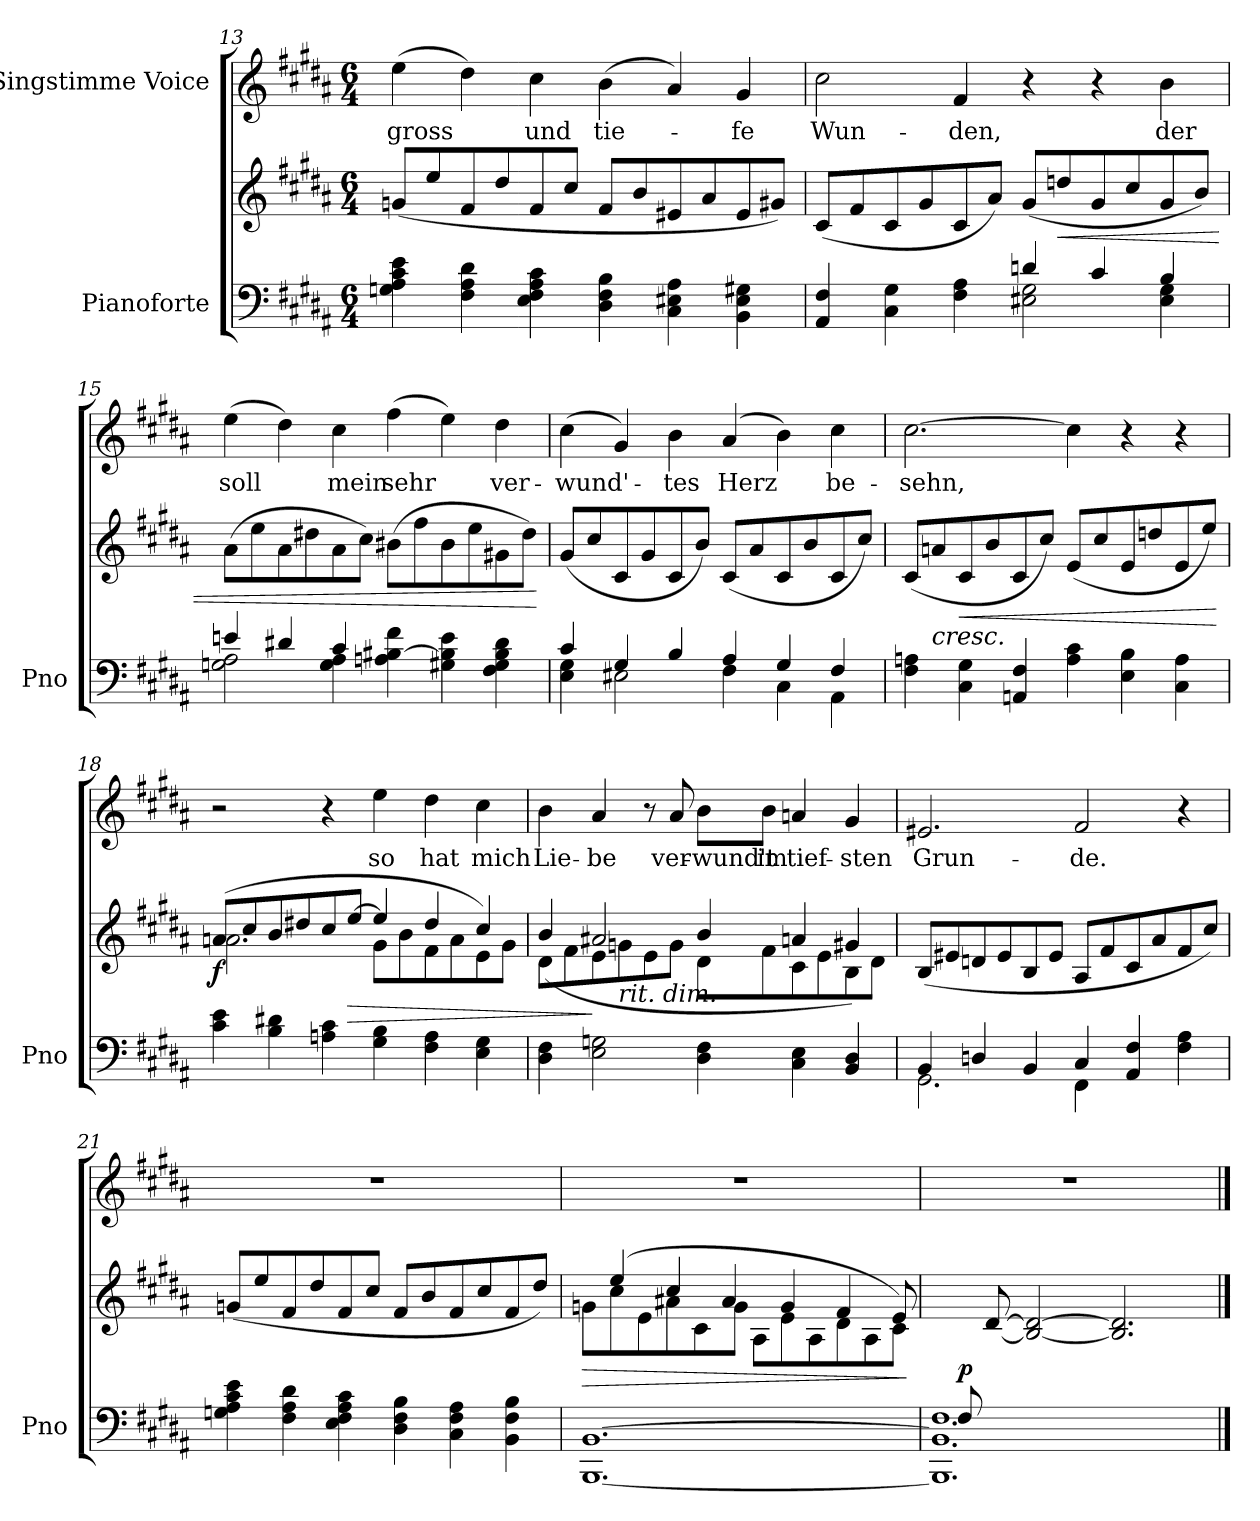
**kern	**kern	**dynam	**kern	**text
*part2	*part2	*part2	*part1	*part1
*staff3	*staff2	*staff2/3	*staff1	*staff1
*I"Pianoforte	*	*	*I"Singstimme Voice	*
*I'Pno	*	*	*	*
*clefF4	*clefG2	*	*clefG2	*
*k[f#c#g#d#a#]	*k[f#c#g#d#a#]	*	*k[f#c#g#d#a#]	*
*M6/4	*M6/4	*	*M6/4	*
=13	=13	=13	=13	=13
!	!	!	!	!LO:LY:b
4Gn\ 4A#\ 4c#\ 4e\	(<8gn/L	.	(>4ee\	gross
.	8ee/	.	.	.
4F#\ 4A#\ 4d#\	8f#/	.	4dd#\)	.
.	8dd#/	.	.	.
!	!	!	!	!LO:LY:b
4E\ 4F#\ 4A#\ 4c#\	8f#/	.	4cc#\	und
.	8cc#/J	.	.	.
!	!	!	!	!LO:LY:b
4D#\ 4F#\ 4B\	8f#/L	.	(>4b\	tie-
.	8b/	.	.	.
4C#\ 4E#X\ 4A#\	8e#X/	.	4a#/)	.
.	8a#/	.	.	.
!	!	!	!	!LO:LY:b
4BB\ 4E#\ 4G#i\	8e#/	.	4g#/	-fe
.	8g#i/J)	.	.	.
=14	=14	=14	=14	=14
*^	*	*	*	*
!	!	!	!	!	!LO:LY:b
4AA#/ 4F#/	2.ryy	(<8c#/L	.	2cc#\	Wun-
.	.	8f#/	.	.	.
4C#\ 4G#\	.	8c#/	.	.	.
.	.	8g#/	.	.	.
!	!	!	!	!	!LO:LY:b
4F#\ 4A#\	.	8c#/	.	4f#/	-den,
.	.	8a#/J)	.	.	.
2E#X\ 2G#\	4dn/	(<8g#/L	.	4r	.
!	!	!	!LO:HP:b	!	!
.	.	8ddn/	<	.	.
.	4c#/	8g#/	.	4r	.
.	.	8cc#/	.	.	.
!	!	!	!	!	!LO:LY:b
4E#\ 4G#\	4B/	8g#/	.	4b\	der
.	.	8b/J)	.	.	.
!!LO:LB:g=z
=15	=15	=15	=15	=15	=15
!	!	!	!	!	!LO:LY:b
4en/	2Gn\ 2A#\	(>8a#\L	.	(>4ee\	soll
.	.	8ee\	.	.	.
4d#X/	.	8a#\	.	4dd#\)	.
.	.	8dd#X\	.	.	.
!	!	!	!	!	!LO:LY:b
4c#/	4G\ 4A#\	8a#\	.	4cc#\	mein
.	.	8cc#\J)	.	.	.
!	!	!	!	!	!LO:LY:b
4ryy	4An\ [4B#X\ 4f#\	(>8b#X\L	.	(>4ff#\	sehr
.	.	8ff#\	.	.	.
2ryy	4G#X\ 4B#\] 4e\	8b#\	.	4ee\)	.
.	.	8ee\	.	.	.
!	!	!	!	!	!LO:LY:b
.	4F#\ 4G#\ 4B#\ 4d#\	8g#X\	.	4dd#\	ver-
.	.	8dd#\J)	.	.	.
*v	*v	*	*	*	*
.	.	[	.	.
=16	=16	=16	=16	=16
*^	*	*	*	*
!	!	!	!	!	!LO:LY:b
4c#/	4E\ 4G#\	(<8g#/L	.	(>4cc#\	-wund'-
.	.	8cc#/	.	.	.
4G#/	2E#X\	8c#/	.	4g#/)	.
.	.	8g#/	.	.	.
!	!	!	!	!	!LO:LY:b
4B/	.	8c#/	.	4b\	-tes
.	.	8b/J)	.	.	.
!	!	!	!	!	!LO:LY:b
4A#/	4F#\	(<8c#/L	.	(>4a#/	Herz
.	.	8a#/	.	.	.
4G#/	4C#\	8c#/	.	4b\)	.
.	.	8b/	.	.	.
!	!	!	!	!	!LO:LY:b
4F#/	4AA#\	8c#/	.	4cc#\	be-
.	.	8cc#/J)	.	.	.
*v	*v	*	*	*	*
=17	=17	=17	=17	=17
!	!	!	!	!LO:LY:b
4F#\ 4An\	(<8c#/L	.	[2.cc#\	-sehn,
!	!	!LO:HP:b	!	!
.	8an/	<	.	.
!	!	!LO:HP:b	!	!
4C#\ 4G#\	8c#/	<	.	.
.	8b/	.	.	.
4AAn/ 4F#/	8c#/	.	.	.
.	8cc#/J)	.	.	.
4A\ 4c#\	(<8e/L	.	4cc#\]	.
.	8cc#/	.	.	.
4E\ 4B\	8e/	.	4r	.
.	8ddn/	.	.	.
4C#\ 4A\	8e/	.	4r	.
.	8ee/J)	.	.	.
.	.	[	.	.
!!LO:LB:g=z
=18	=18	=18	=18	=18
*	*^	*	*	*
!	!	!	!LO:DY:b	!	!
4c#\ 4e\	(>8an/L	2.a\	f	2r	.
.	8cc#/	.	.	.	.
4B\ 4d#X\	8b/	.	.	.	.
.	8dd#X/	.	.	.	.
4An\ 4c#\	8cc#/	.	.	4r	.
!	!	!	!LO:HP:n=1:b	!	!
.	[8ee/J	.	[ >	.	.
!	!	!	!	!	!LO:LY:b
4G#\ 4B\	4ee/]	8g#\L	.	4ee\	so
.	.	8b\	.	.	.
!	!	!	!	!	!LO:LY:b
4F#\ 4A\	4dd#/	8f#\	.	4dd#\	hat
.	.	8a\	.	.	.
!	!	!	!	!	!LO:LY:b
4E\ 4G#\	4cc#/)	8e\	.	4cc#\	mich
.	.	8g#\J	.	.	.
=19	=19	=19	=19	=19	=19
!	!	!	!	!	!LO:LY:b
4D#\ 4F#\	8d#\L	(>4b/	.	4b\	Lie-
.	8f#\	.	.	.	.
!	!	!	!	!	!LO:LY:b
2E\ 2Gn\	8e\	2a#X/	]	4a#/	-be
!	!LO:TX:b:i:t=rit. dim.	!	!	!	!
.	8gn\	.	.	.	.
.	8e\	.	.	8r	.
!	!	!	!	!	!LO:LY:b
.	(8g\J	.	.	8a#/	ver-
!	!	!	!	!	!LO:LY:b
4D#\ 4F#\	8d#\L	4b/	.	8b\L	-wund't
!	!	!	!	!	!LO:LY:b
.	8f#\	.	.	8b\J	im
!	!	!	!	!	!LO:LY:b
4C#\ 4E\	8c#\	4an/	.	4an/	tief-
.	8e\	.	.	.	.
!	!	!	!	!	!LO:LY:b
4BB/ 4D#/	8B\	4g#X/)	.	4g#/	-sten
.	8d#\J	.	.	.	.
*	*v	*v	*	*	*
=20	=20	=20	=20	=20
*^	*	*	*	*
!	!	!	!	!	!LO:LY:b
4BB/	2.GG#\	(<8B/L	.	2.e#X/	Grun-
.	.	8e#X/	.	.	.
4Dn/	.	8dn/	.	.	.
.	.	8e#/	.	.	.
4BB/	.	8B/	.	.	.
.	.	8e#/J	.	.	.
!	!	!	!	!	!LO:LY:b
4C#/	4FF#\	8A#/L	.	2f#/	-de.
.	.	8f#/	.	.	.
4AA#/ 4F#/	2ryy	8c#/	.	.	.
.	.	8a#/	.	.	.
4F#\ 4A#\	.	8f#/	.	4r	.
.	.	8cc#/J)	.	.	.
*v	*v	*	*	*	*
!!LO:LB:g=z
=21	=21	=21	=21	=21
4Gn\ 4A#\ 4c#\ 4e\	(<8gn/L	.	1.r	.
.	8ee/	.	.	.
4F#\ 4A#\ 4d#\	8f#/	.	.	.
.	8dd#/	.	.	.
4E\ 4F#\ 4A#\ 4c#\	8f#/	.	.	.
.	8cc#/J	.	.	.
4D#\ 4F#\ 4B\	8f#/L	.	.	.
.	8b/	.	.	.
4C#\ 4F#\ 4A#\	8f#/	.	.	.
.	8cc#/	.	.	.
4BB\ 4F#\ 4B\	8f#/	.	.	.
.	8dd#/J)	.	.	.
=22	=22	=22	=22	=22
!	!	!LO:HP:b	!	!
*	*^	*	*	*
[1.BBB [1.BB	8ryy	8gn\L	>	1.r	.
.	(>4ee/	8cc#\	.	.	.
.	.	8e\	.	.	.
.	4cc#/	8a#X\	.	.	.
.	.	8c#\	.	.	.
.	4a#/	8g\J	.	.	.
.	.	8A#\L	.	.	.
.	4g/	8e\	.	.	.
.	.	8A#\	.	.	.
.	4f#/	8d#\	.	.	.
.	.	8A#\	.	.	.
.	8e/)	8c#\J	.	.	.
*	*v	*v	*	*	*
.	.	]	.	.
=23	=23	=23	=23	=23
*^	*^	*	*	*
!	!	!	!	!LO:DY:b	!	!
8F#/L	1.BBB] 1.BB] 1.F#	8reyy	8ryy	p	1.r	.
8ryy	.	[8d#/	[8B\J	.	.	.
4ryy	.	2B/_ 2d#/_	1ryy	.	.	.
1ryy	.	.	.	.	.	.
.	.	2.B/] 2.d#/]	.	.	.	.
.	.	.	4ryy	.	.	.
*v	*v	*	*	*	*	*
*	*v	*v	*	*	*
==	==	==	==	==
*-	*-	*-	*-	*-
